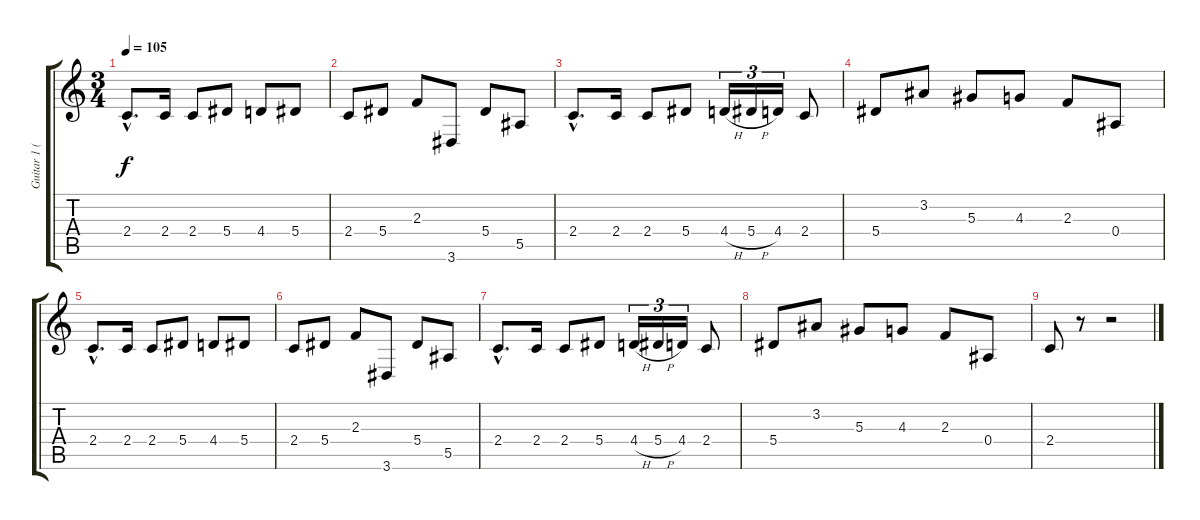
\track ("Guitar 1 (Clean)" "Guitar 1 (") {instrument acousticguitarsteel}
\staff {score tabs}
\tuning (C4 G3 Eb3 Bb2 F2 C2) {hide}
\ts (3 4)
\tempo 105
\clef g2
\ks c
2.4{hac}.8{d dy f} 2.4.16 2.4.8 5.4.8 4.4.8 5.4.8 |
2.4.8 5.4.8 2.3.8 3.6.8 5.4.8 5.5.8 |
2.4{hac}.8{d} 2.4.16 2.4.8 5.4.8 4.4{h}.16{tu (3 2)} 5.4{h}.16{tu (3 2)} 4.4.16{tu (3 2)} 2.4.8 |
5.4.8 3.2.8 5.3.8 4.3.8 2.3.8 0.4.8 |
2.4{hac}.8{d} 2.4.16 2.4.8 5.4.8 4.4.8 5.4.8 |
2.4.8 5.4.8 2.3.8 3.6.8 5.4.8 5.5.8 |
2.4{hac}.8{d} 2.4.16 2.4.8 5.4.8 4.4{h}.16{tu (3 2)} 5.4{h}.16{tu (3 2)} 4.4.16{tu (3 2)} 2.4.8 |
5.4.8 3.2.8 5.3.8 4.3.8 2.3.8 0.4.8 |
2.4.8 r.8 r.2
